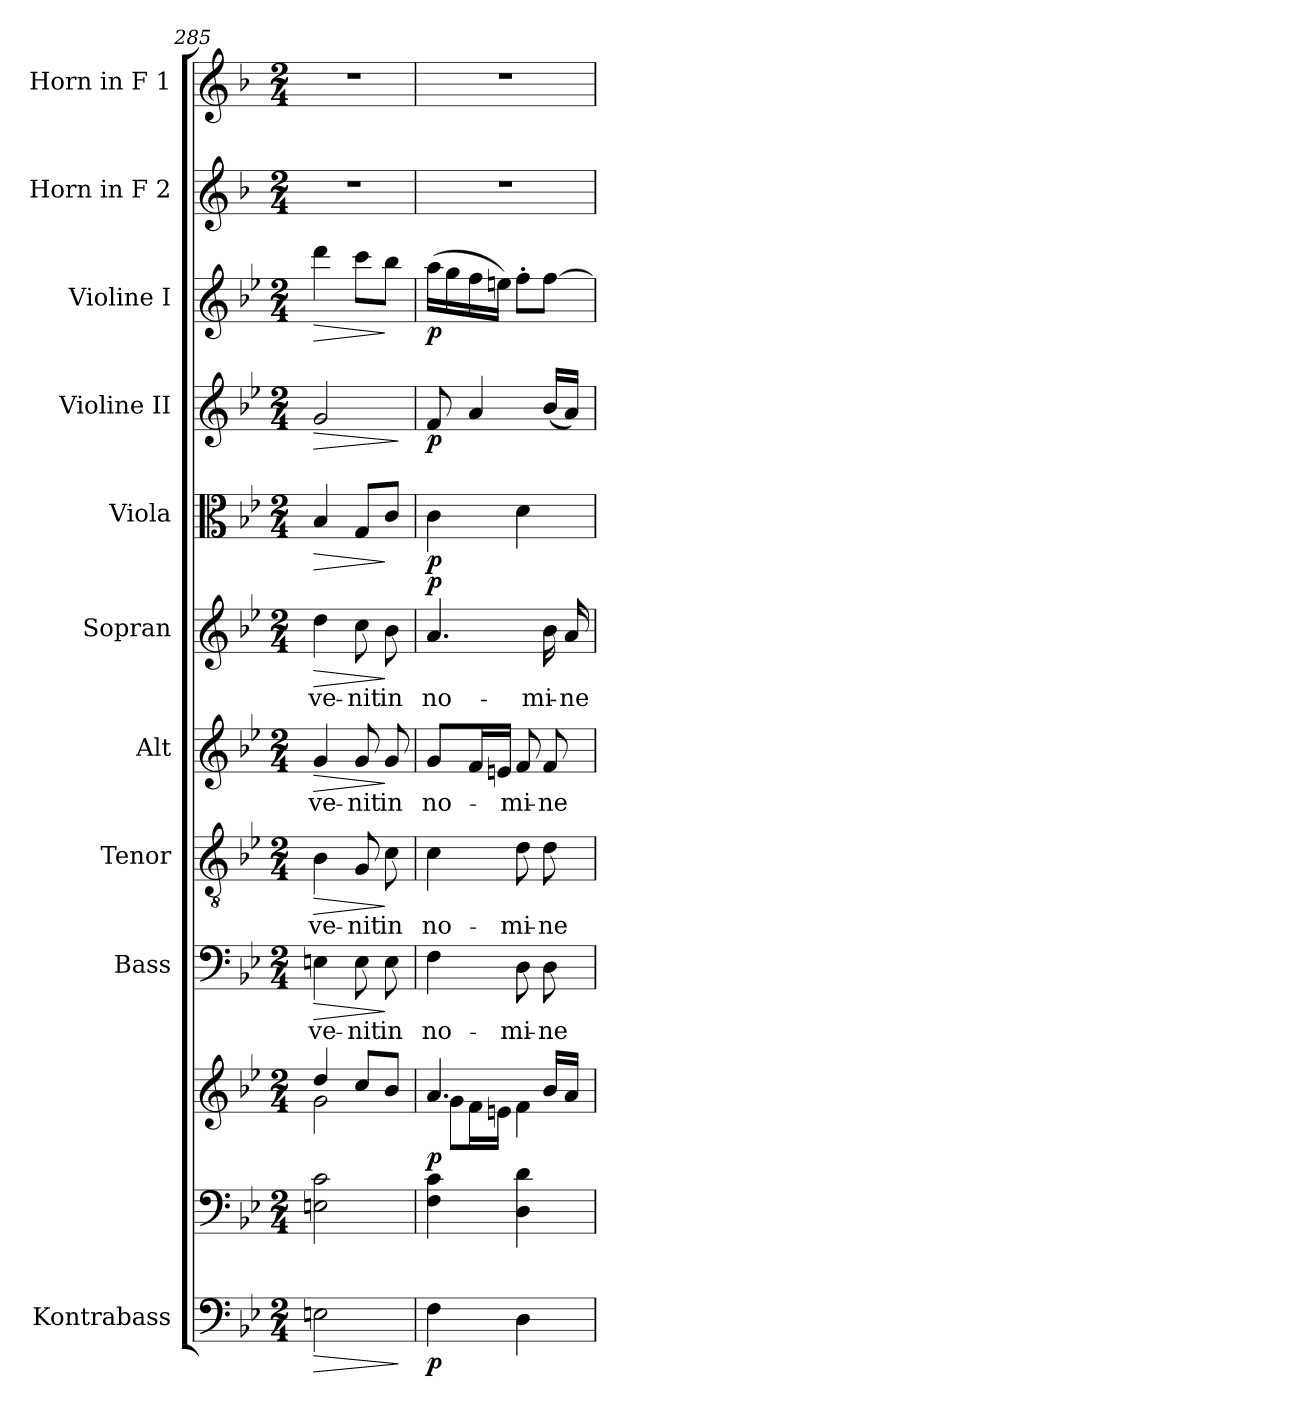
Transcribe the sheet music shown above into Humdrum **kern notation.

**kern	**dynam	**kern	**kern	**dynam	**kern	**text	**dynam	**kern	**text	**dynam	**kern	**text	**dynam	**kern	**text	**dynam	**kern	**dynam	**kern	**dynam	**kern	**dynam	**kern	**kern
*part11	*part11	*part10	*part10	*part10	*part9	*part9	*part9	*part8	*part8	*part8	*part7	*part7	*part7	*part6	*part6	*part6	*part5	*part5	*part4	*part4	*part3	*part3	*part2	*part1
*staff12	*staff12	*staff11	*staff10	*staff10/11	*staff9	*staff9	*staff9	*staff8	*staff8	*staff8	*staff7	*staff7	*staff7	*staff6	*staff6	*staff6	*staff5	*staff5	*staff4	*staff4	*staff3	*staff3	*staff2	*staff1
*I"Kontrabass	*	*	*	*	*I"Bass	*	*	*I"Tenor	*	*	*I"Alt	*	*	*I"Sopran	*	*	*I"Viola	*	*I"Violine II	*	*I"Violine I	*	*I"Horn in F 2	*I"Horn in F 1
*I'Kb.	*	*	*	*	*I'B	*	*	*I'T	*	*	*I'A	*	*	*I'S	*	*	*I'Vla.	*	*I'Vl. II	*	*I'Vl. I	*	*I'Hrn. 2	*I'Hrn. 1
*clefF4	*	*clefF4	*clefG2	*	*clefF4	*	*	*clefGv2	*	*	*clefG2	*	*	*clefG2	*	*	*clefC3	*	*clefG2	*	*clefG2	*	*clefG2	*clefG2
*ITrd7c12	*	*	*	*	*	*	*	*	*	*	*	*	*	*	*	*	*	*	*	*	*	*	*ITrd4c7	*ITrd4c7
*k[b-e-]	*	*k[b-e-]	*k[b-e-]	*	*k[b-e-]	*	*	*k[b-e-]	*	*	*k[b-e-]	*	*	*k[b-e-]	*	*	*k[b-e-]	*	*k[b-e-]	*	*k[b-e-]	*	*k[b-e-]	*k[b-e-]
*B-:	*	*B-:	*B-:	*	*B-:	*	*	*B-:	*	*	*B-:	*	*	*B-:	*	*	*B-:	*	*B-:	*	*B-:	*	*B-:	*B-:
*M2/4	*	*M2/4	*M2/4	*	*M2/4	*	*	*M2/4	*	*	*M2/4	*	*	*M2/4	*	*	*M2/4	*	*M2/4	*	*M2/4	*	*M2/4	*M2/4
=285	=285	=285	=285	=285	=285	=285	=285	=285	=285	=285	=285	=285	=285	=285	=285	=285	=285	=285	=285	=285	=285	=285	=285	=285
!	!LO:HP:b	!	!	!	!	!LO:LY:b	!LO:HP:b	!	!LO:LY:b	!LO:HP:b	!	!LO:LY:b	!LO:HP:b	!	!LO:LY:b	!LO:HP:b	!	!LO:HP:b	!	!LO:HP:b	!	!LO:HP:b	!	!
*	*	*	*^	*	*	*	*	*	*	*	*	*	*	*	*	*	*	*	*	*	*	*	*	*
2EEn\	>	2En\ 2c\	4dd/	2g\	.	4En\	ve-	>	4B-\	ve-	>	4g/	ve-	>	4dd\	ve-	>	4B-/	>	2g/	>	4ddd\	>	2r	2r
!	!	!	!	!	!	!	!LO:LY:b	!	!	!LO:LY:b	!	!	!LO:LY:b	!	!	!LO:LY:b	!	!	!	!	!	!	!	!	!
.	.	.	8cc/L	.	.	8E\	-nit	.	8G/	-nit	.	8g/	-nit	.	8cc\	-nit	.	8G/L	.	.	.	8ccc\L	.	.	.
!	!	!	!	!	!	!	!LO:LY:b	!	!	!LO:LY:b	!	!	!LO:LY:b	!	!	!LO:LY:b	!	!	!	!	!	!	!	!	!
.	.	.	8b-/J	.	.	8E\	in	]	8c\	in	]	8g/	in	]	8b-\	in	]	8c/J	]	.	.	8bb-\J	]	.	.
*	*	*	*v	*v	*	*	*	*	*	*	*	*	*	*	*	*	*	*	*	*	*	*	*	*	*
.	]	.	.	.	.	.	.	.	.	.	.	.	.	.	.	.	.	.	.	]	.	.	.	.
=286	=286	=286	=286	=286	=286	=286	=286	=286	=286	=286	=286	=286	=286	=286	=286	=286	=286	=286	=286	=286	=286	=286	=286	=286
*	*	*	*^	*	*	*	*	*	*	*	*	*	*	*	*	*	*	*	*	*	*	*	*	*
!	!LO:DY:b	!	!	!	!LO:DY:b	!	!LO:LY:b	!	!	!LO:LY:b	!	!	!LO:LY:b	!	!	!LO:LY:b	!LO:DY:a	!	!LO:DY:b	!	!LO:DY:b	!	!LO:DY:b	!	!
4FF\	p	4F\ 4c\	4.a/	8g\L	p	4F\	no-	.	4c\	no-	.	8g/L	no-	.	4.a/	no-	p	4c\	p	8f/	p	(>16aa\LL	p	2r	2r
.	.	.	.	.	.	.	.	.	.	.	.	.	.	.	.	.	.	.	.	.	.	16gg\	.	.	.
.	.	.	.	16f\L	.	.	.	.	.	.	.	16f/L	.	.	.	.	.	.	.	4a/	.	16ff\	.	.	.
.	.	.	.	16en\JJ	.	.	.	.	.	.	.	16en/JJ	.	.	.	.	.	.	.	.	.	16een\JJ)	.	.	.
!	!	!	!	!	!	!	!LO:LY:b	!	!	!LO:LY:b	!	!	!LO:LY:b	!	!	!	!	!	!	!	!	!	!	!	!
4DD\	.	4D\ 4d\	.	4f\	.	8D\	-mi-	.	8d\	-mi-	.	8f/	-mi-	.	.	.	.	4d\	.	.	.	8ff'>\L	.	.	.
!	!	!	!	!	!	!	!LO:LY:b	!	!	!LO:LY:b	!	!	!LO:LY:b	!	!	!LO:LY:b	!	!	!	!	!	!	!	!	!
.	.	.	16b-/LL	.	.	8D\	-ne	.	8d\	-ne	.	8f/	-ne	.	16b-\	-mi-	.	.	.	(<16b-/LL	.	[8ff\J	.	.	.
!	!	!	!	!	!	!	!	!	!	!	!	!	!	!	!	!LO:LY:b	!	!	!	!	!	!	!	!	!
.	.	.	16a/JJ	.	.	.	.	.	.	.	.	.	.	.	16a/	-ne	.	.	.	16a/JJ)	.	.	.	.	.
*	*	*	*v	*v	*	*	*	*	*	*	*	*	*	*	*	*	*	*	*	*	*	*	*	*	*
=	=	=	=	=	=	=	=	=	=	=	=	=	=	=	=	=	=	=	=	=	=	=	=	=
*-	*-	*-	*-	*-	*-	*-	*-	*-	*-	*-	*-	*-	*-	*-	*-	*-	*-	*-	*-	*-	*-	*-	*-	*-
